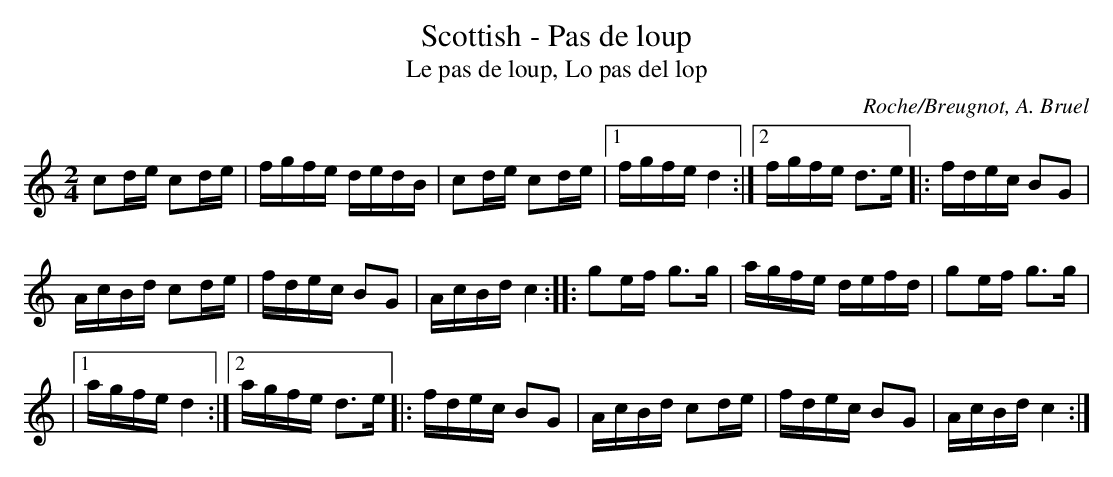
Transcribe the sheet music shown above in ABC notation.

X:1
T:Scottish - Pas de loup
T:Le pas de loup, Lo pas del lop
C:Roche/Breugnot, A. Bruel
M:2/4
L:1/16
K:C
c2de c2de|fgfe dedB|\
c2de c2de|1 fgfe d4:|2 fgfe d3e\
|:fdec B2G2|
AcBd c2de|\
fdec B2G2|AcBd c4:|\
|:g2ef g3g|agfe defd|\
g2ef g3g|
|1 agfe d4:|2 agfe d3e\
|:fdec B2G2|AcBd c2de|\
fdec B2G2|AcBd c4:|
